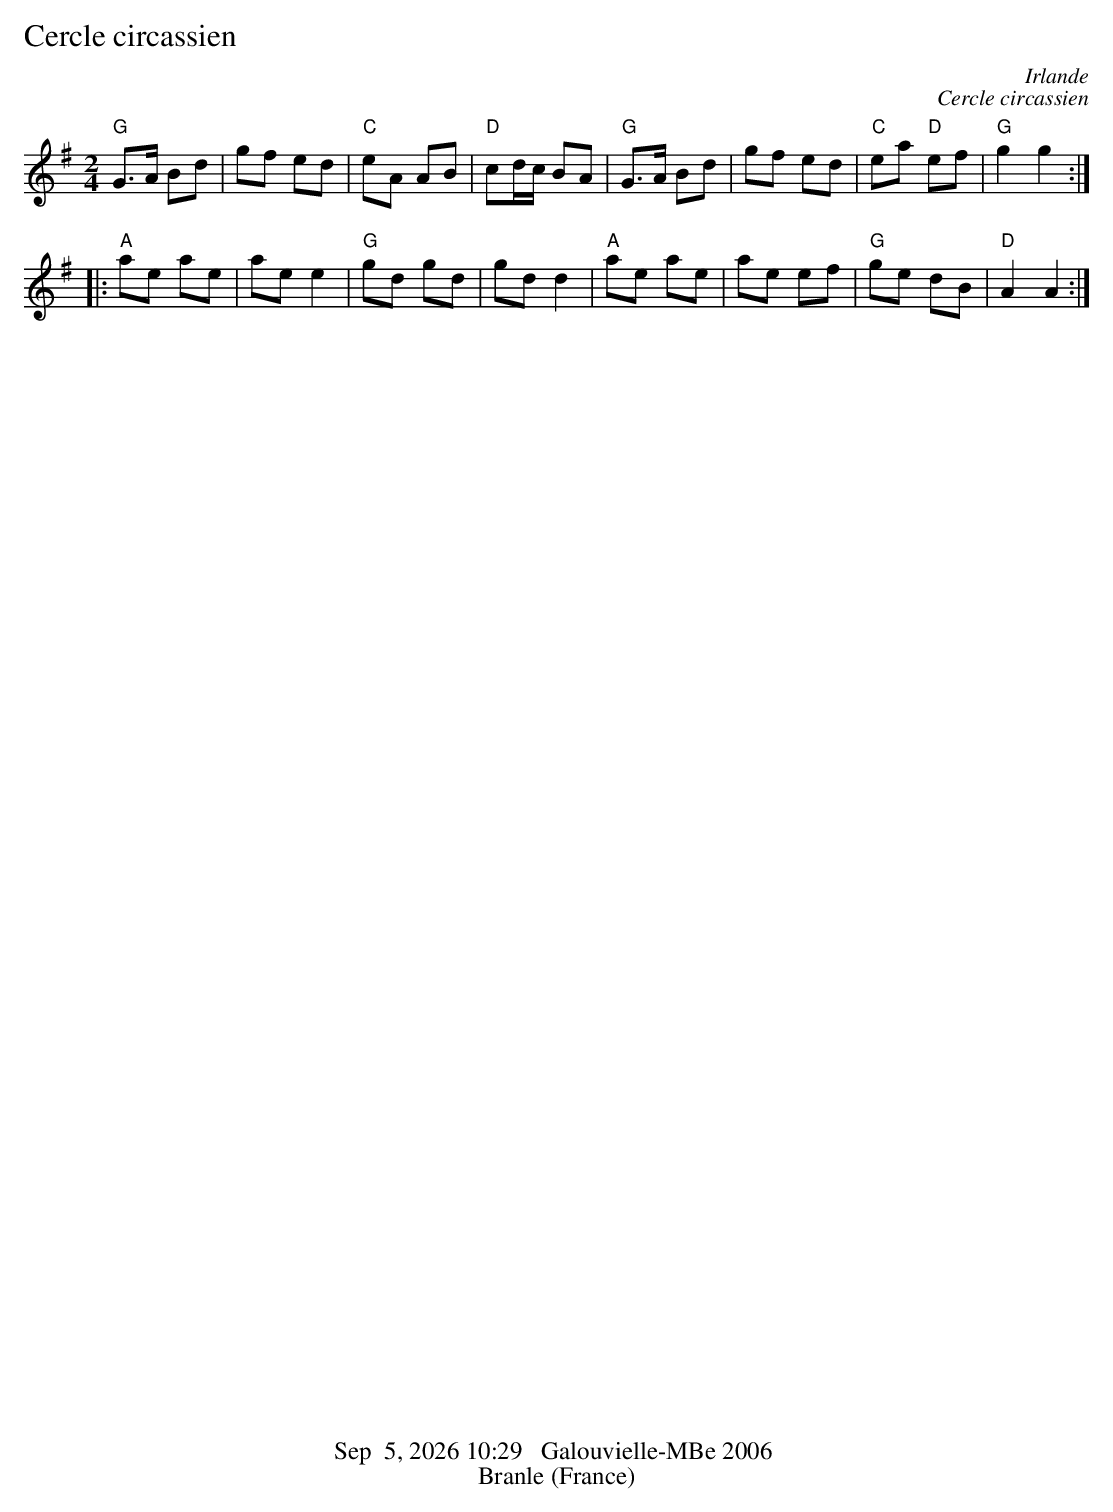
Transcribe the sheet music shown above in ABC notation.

X:1
T:Cercle circassien
O:Irlande
M:2/4
L:1/8
K:G
V:1
"G"G>A Bd|gf ed|"C"eA AB|"D"cd/2c/2 BA|"G"G>A Bd|gf ed|"C"ea "D"ef|"G"g2 g2::
"A"ae ae|ae e2|"G"gd gd|gd d2|"A"ae ae|ae ef|"G"ge dB|"D"A2 A2:|
